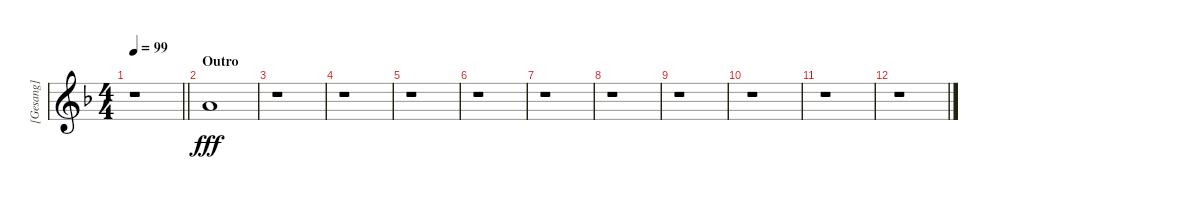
\track ("[Gesang]" "[Gesang]") {instrument altosax}
\staff {score}
\tuning (E4 B3 G3 D3 A2 E2) {hide}
\ts (4 4)
\tempo 99
\clef g2
\barLineRight lightlight
\ks dminor
r.1{dy fff} |
\section ("" "Outro")
5.1.1 |
r.1 |
r.1 |
r.1 |
r.1 |
r.1 |
r.1 |
r.1 |
r.1 |
r.1 |
r.1
